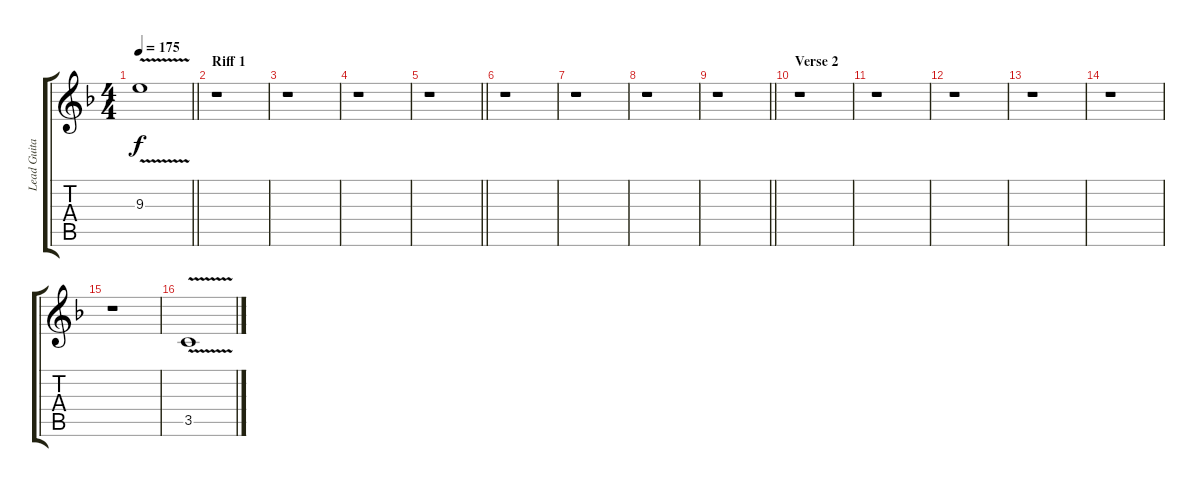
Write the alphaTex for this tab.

\track ("Lead Guitar 2: Tapani Kangas" "Lead Guita") {instrument overdrivenguitar}
\staff {score tabs}
\tuning (E4 B3 G3 D3 A2 E2) {hide}
\ts (4 4)
\tempo 175
\clef g2
\barLineRight lightlight
\ks dminor
9.3{v}.1{dy f} |
\section ("" "Riff 1")
r.1 |
r.1 |
r.1 |
\barLineRight lightlight
r.1 |
r.1 |
r.1 |
r.1 |
\barLineRight lightlight
r.1 |
\section ("" "Verse 2")
r.1 |
r.1 |
r.1 |
r.1 |
r.1 |
r.1 |
3.5{v}.1
